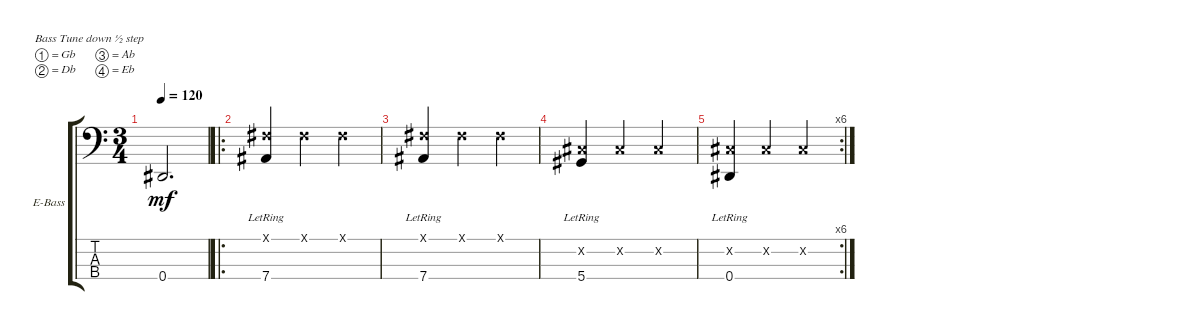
\defaultSystemsLayout 4
\bracketExtendMode groupsimilarinstruments
\firstSystemTrackNameOrientation horizontal
\otherSystemsTrackNameOrientation horizontal
\track ("Electric Bass" "E-Bass") {instrument electricbassfinger}
\staff {score tabs}
\tuning (Gb2 Db2 Ab1 Eb1)
\ts (3 4)
\tempo 120
\clef f4
\ks c
0.4.2{d dy mf} |
\ro
(7.4{lr} 0.1{x}).4 0.1{x}.4 0.1{x}.4 |
(7.4{lr} 0.1{x}).4 0.1{x}.4 0.1{x}.4 |
(5.4{lr} 0.2{x}).4 0.2{x}.4 0.2{x}.4 |
\rc 6
(0.4{lr} 0.2{x}).4 0.2{x}.4 0.2{x}.4
